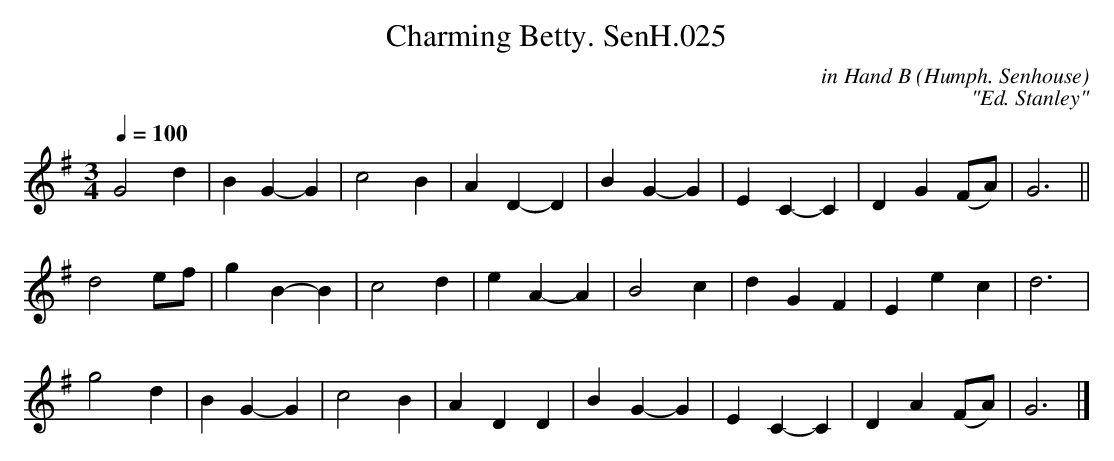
X:1
T:Charming Betty. SenH.025
C:in Hand B (Humph. Senhouse)
Q:1/4=100
M:3/4
L:1/4
C:"Ed. Stanley"
K:G
G2d | BG-G | c2B | AD-D | BG-G | EC-C | DG(F/A/) | G3 ||
d2 e/f/ | gB-B | c2d | eA-A | B2c | dGF | Eec | d3 |
g2d | BG-G | c2B | ADD | BG-G | EC-C | DA (F/A/) | G3 |]
